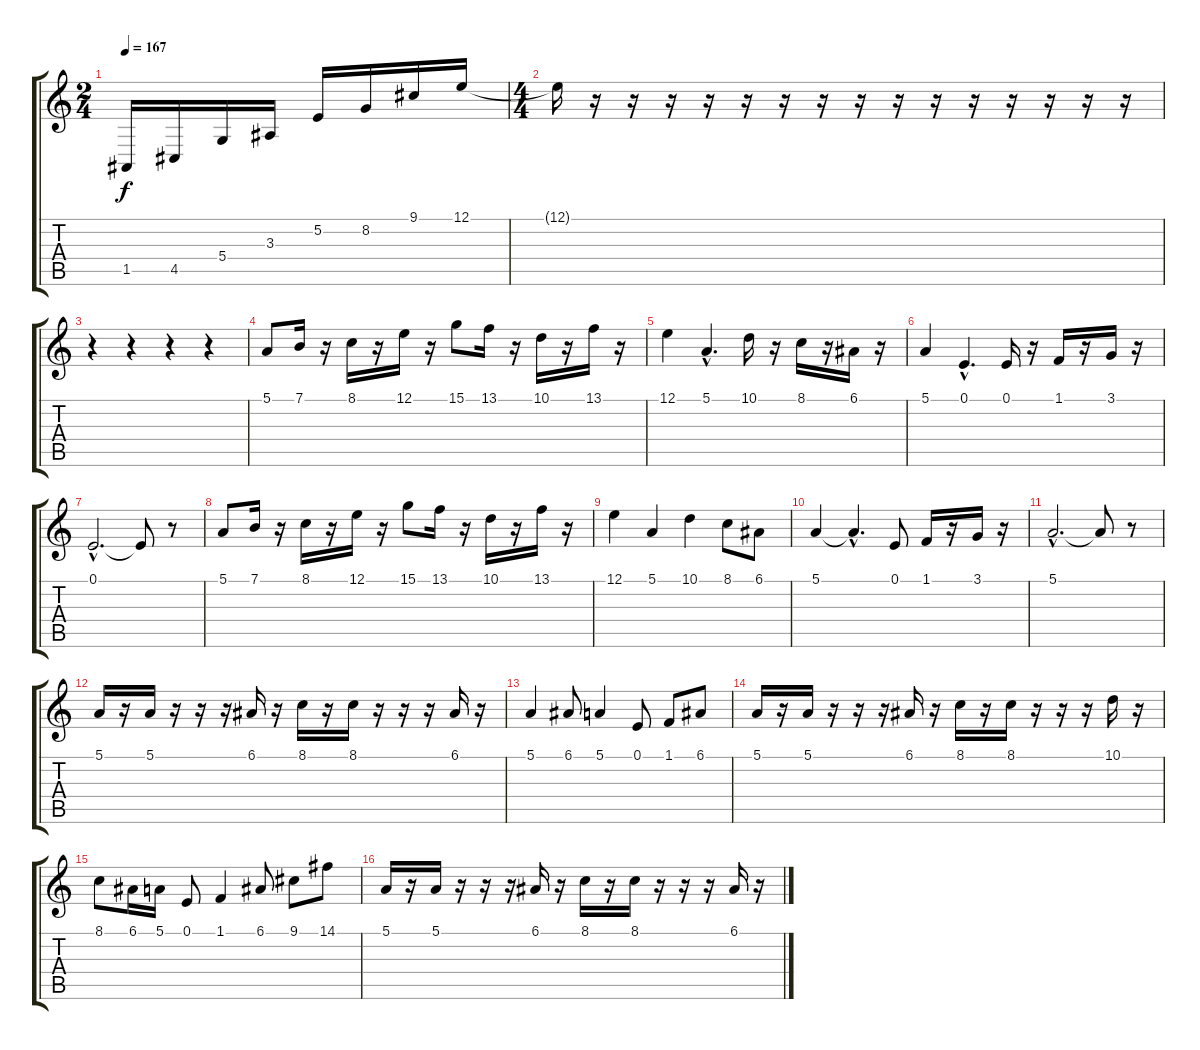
\track "" {instrument trumpet}
\staff {score tabs}
\tuning (E4 B3 G3 D3 A2 E2) {hide}
\ts (2 4)
\tempo 167
\clef g2
\ks c
1.5.16{dy f instrument trumpet} 4.5.16 5.4.16 3.3.16 5.2.16 8.2.16 9.1.16 12.1.16 |
\ts (4 4)
12.1{t}.16 r.16 r.16 r.16 r.16 r.16 r.16 r.16 r.16 r.16 r.16 r.16 r.16 r.16 r.16 r.16 |
r.4 r.4 r.4 r.4 |
5.1.8 7.1.16 r.16 8.1.16 r.16 12.1.16 r.16 15.1.8 13.1.16 r.16 10.1.16 r.16 13.1.16 r.16 |
12.1.4 5.1{hac}.4{d} 10.1.16 r.16 8.1.16 r.16 6.1.16 r.16 |
5.1.4 0.1{hac}.4{d} 0.1.16 r.16 1.1.16 r.16 3.1.16 r.16 |
0.1{hac}.2{d} 0.1{t}.8 r.8 |
5.1.8 7.1.16 r.16 8.1.16 r.16 12.1.16 r.16 15.1.8 13.1.16 r.16 10.1.16 r.16 13.1.16 r.16 |
12.1.4 5.1.4 10.1.4 8.1.8 6.1.8 |
5.1.4 5.1{hac t}.4{d} 0.1.8 1.1.16 r.16 3.1.16 r.16 |
5.1{hac}.2{d} 5.1{t}.8 r.8 |
5.1.16 r.16 5.1.16 r.16 r.16 r.16 6.1.16 r.16 8.1.16 r.16 8.1.16 r.16 r.16 r.16 6.1.16 r.16 |
5.1.4 6.1.8 5.1.4 0.1.8 1.1.8 6.1.8 |
5.1.16 r.16 5.1.16 r.16 r.16 r.16 6.1.16 r.16 8.1.16 r.16 8.1.16 r.16 r.16 r.16 10.1.16 r.16 |
8.1.8 6.1.16 5.1.16 0.1.8 1.1.4 6.1.8 9.1.8 14.1.8 |
5.1.16 r.16 5.1.16 r.16 r.16 r.16 6.1.16 r.16 8.1.16 r.16 8.1.16 r.16 r.16 r.16 6.1.16 r.16
